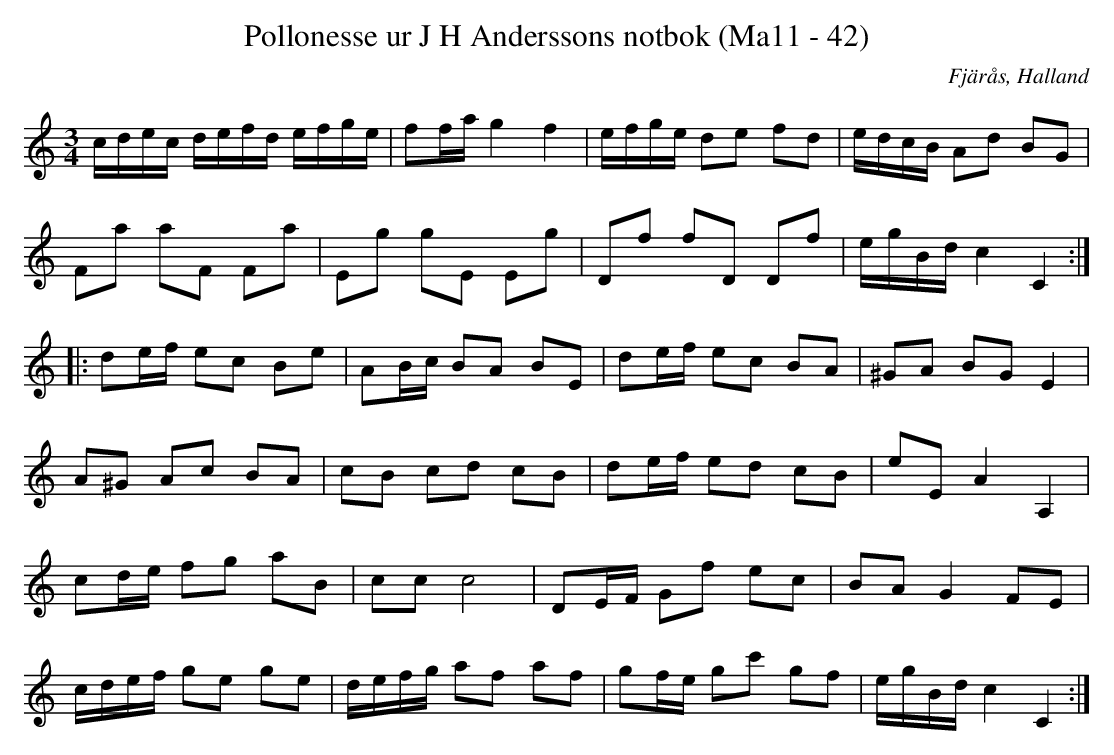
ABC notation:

X:1
T:Pollonesse ur J H Anderssons notbok (Ma11 - 42)
O:Fjärås, Halland
M:3/4
L:1/16
K:C
cdec defd efge|f2fa g4 f4|efge d2e2 f2d2|edcB A2d2 B2G2|
F2a2 a2F2 F2a2|E2g2 g2E2 E2g2|D2f2 f2D2 D2f2|egBd c4C4:|
|:d2ef e2c2 B2e2|A2Bc B2A2 B2E2|d2ef e2c2 B2A2|^G2A2 B2G2 E4|
A2^G2 A2c2 B2A2|c2B2 c2d2 c2B2|d2ef e2d2 c2B2|e2E2 A4A,4|
c2de f2g2 a2B2|c2c2 c8|D2EF G2f2 e2c2|B2A2 G4 F2E2|
cdef g2e2 g2e2|defg a2f2 a2f2|g2fe g2c'2 g2f2|egBd c4 C4:|
